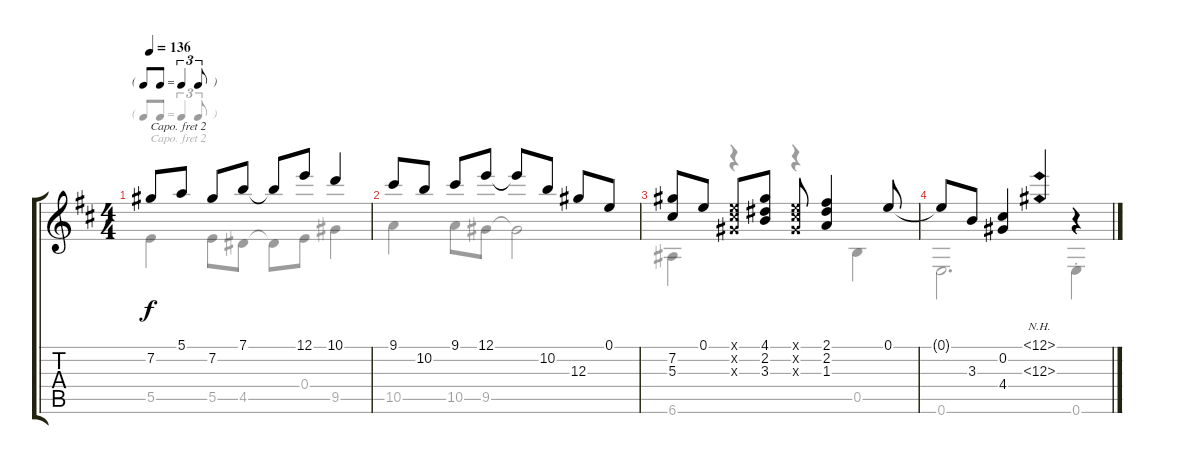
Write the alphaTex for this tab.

\track "" {instrument acousticguitarsteel}
\staff {score tabs}
\capo 2
\tuning (D4 B3 Gb3 D3 A2 D2) {hide}
\voice
\ts (4 4)
\tf triplet8th
\tempo 136
\clef g2
\ks d
7.2.8{dy f} 5.1.8 7.2.8 7.1.8 7.1{t}.8 12.1.8 10.1.4 |
9.1.8 10.2.8 9.1.8 12.1.8 12.1{t}.8 10.2.8 12.3.8 0.1.8 |
(7.2 5.3).8 0.1.8 (0.1{x} 0.2{x} 0.3{x}).8 (4.1 2.2 3.3).8 (0.1{x} 0.2{x} 0.3{x}).8 (2.1 2.2 1.3).4 0.1.8 |
0.1{t}.8 3.3.8 (0.2 4.4).4 (12.1{nh} 12.3{nh}).4 r.4 |
\voice
\clef g2
\ottava regular
\simile none
\ks d
5.5.4{dy f} 5.5.8 4.5.8 4.5{t}.8 0.4.8 9.5.4 |
10.5.4 10.5.8 9.5.8 9.5{t}.2 |
6.6.4 r.4 r.4 0.5.4 |
0.6.2{d} 0.6{st}.4 |
